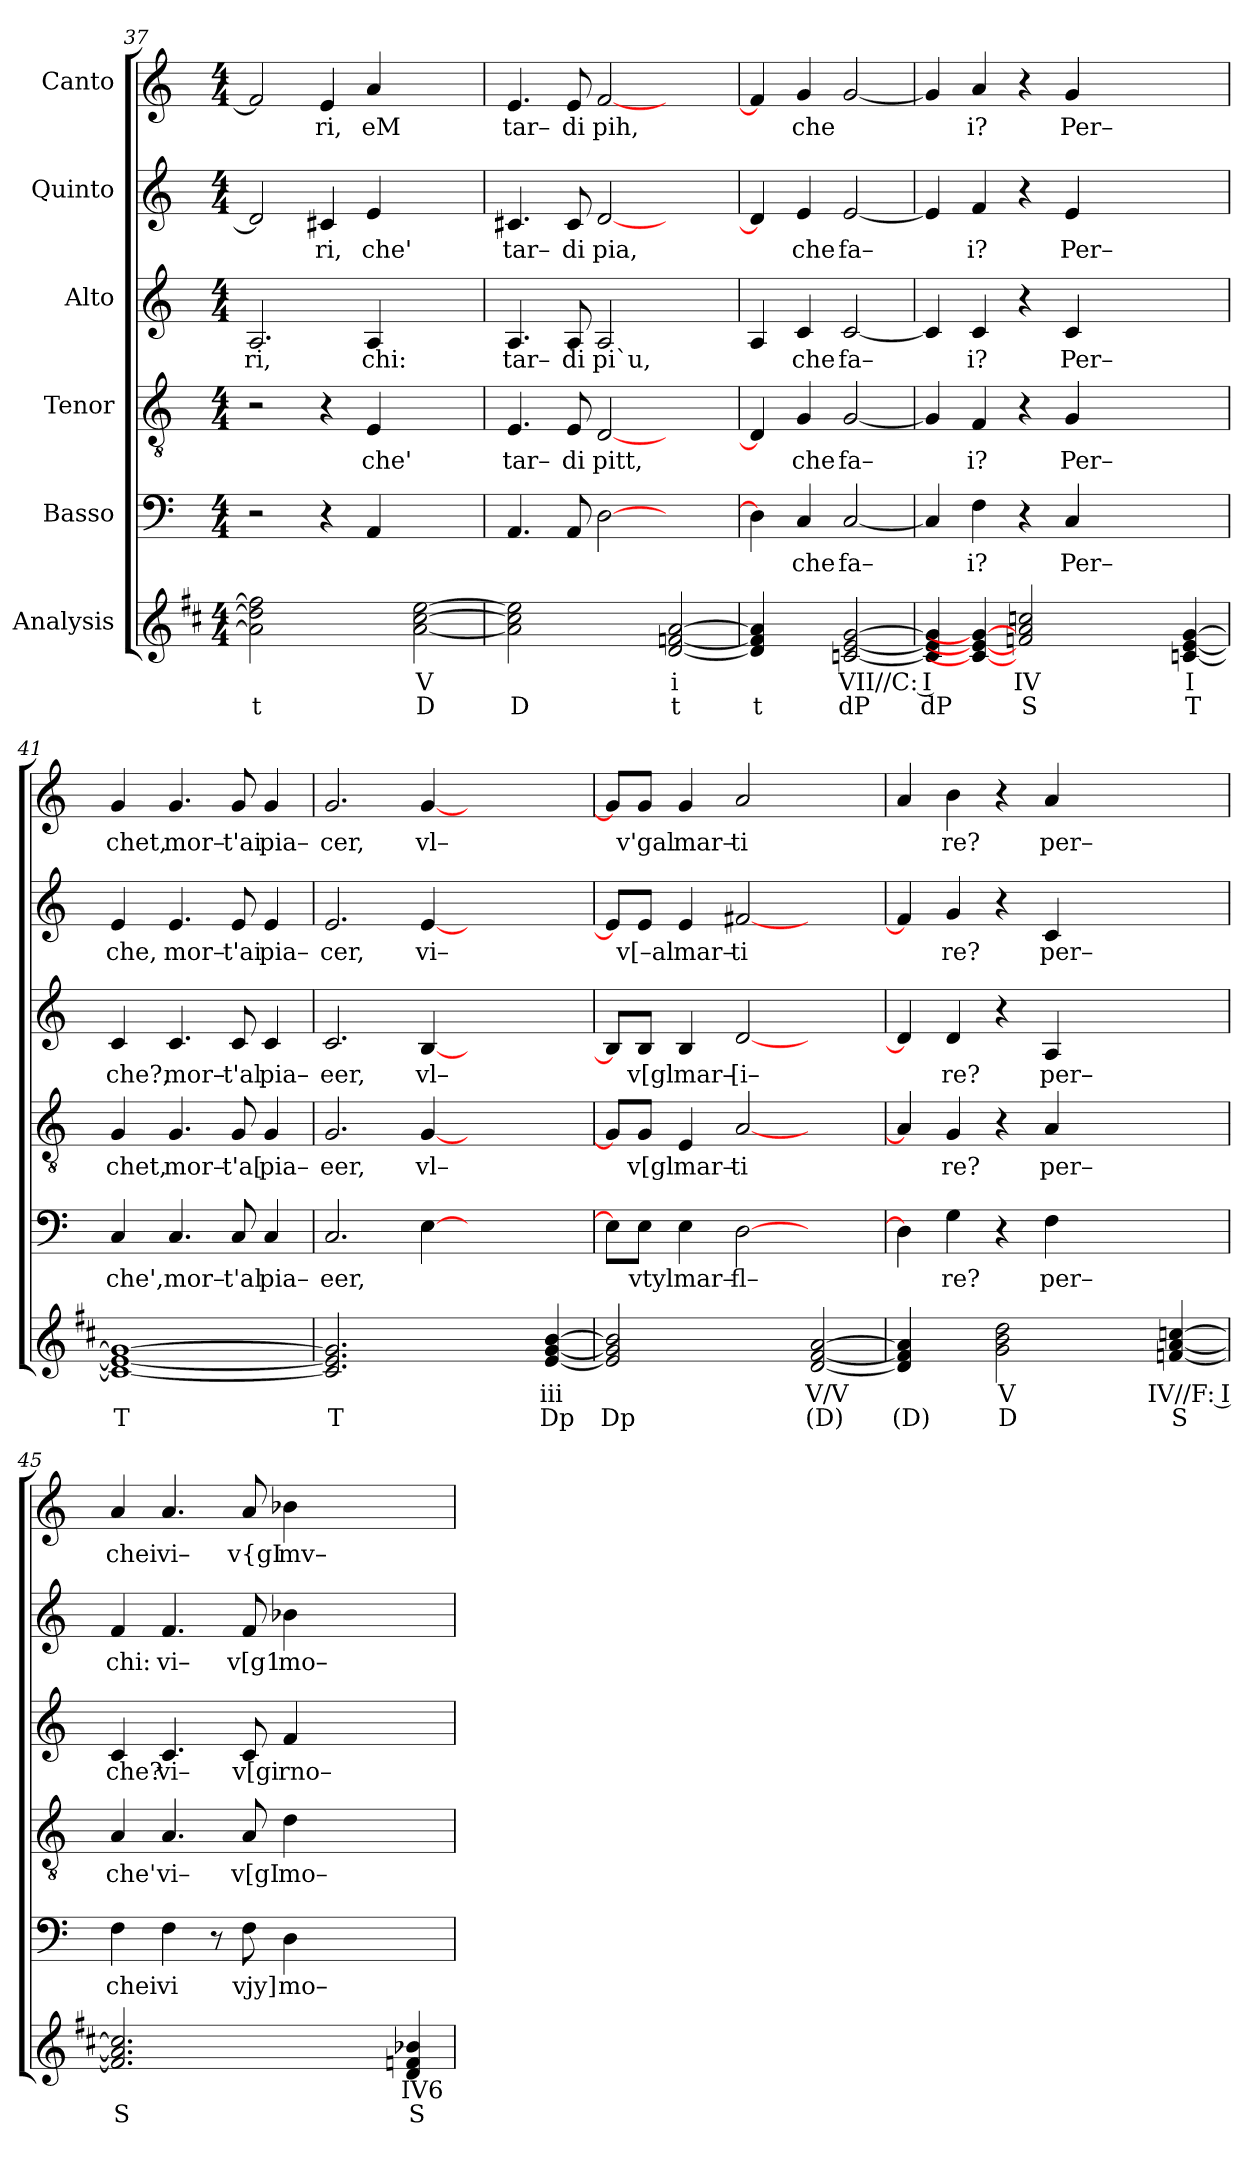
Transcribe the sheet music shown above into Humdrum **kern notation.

**kern	**text	**text	**kern	**text	**kern	**text	**kern	**text	**kern	**text	**kern	**text
*part6	*part6	*part6	*part5	*part5	*part4	*part4	*part3	*part3	*part2	*part2	*part1	*part1
*staff6	*staff6	*staff6	*staff5	*staff5	*staff4	*staff4	*staff3	*staff3	*staff2	*staff2	*staff1	*staff1
*I"Analysis	*	*	*I"Basso	*	*I"Tenor	*	*I"Alto	*	*I"Quinto	*	*I"Canto	*
*	*	*	*clefF4	*	*clefGv2	*	*clefG2	*	*clefG2	*	*clefG2	*
*k[f#c#]	*	*	*k[]	*	*k[]	*	*k[]	*	*k[]	*	*k[]	*
*M4/4	*	*	*M4/4	*	*M4/4	*	*M4/4	*	*M4/4	*	*M4/4	*
=37	=37	=37	=37	=37	=37	=37	=37	=37	=37	=37	=37	=37
!	!	!	!	!	!	!	!	!LO:LY:b	!	!	!	!
2a] 2dd] 2ff]	.	t	2r	.	2r	.	2.A/	ri,	2d/]	.	2f/]	.
!	!	!	!	!	!	!	!	!	!	!LO:LY:b	!	!
!	!	!	!	!	!	!	!	!	!	!	!	!LO:LY:b
2ryy	.	.	4r	.	4r	.	.	.	4c#X/	ri,	4e/	ri,
!	!	!	!	!	!	!LO:LY:b	!	!	!	!	!	!
!	!	!	!	!	!	!	!	!LO:LY:b	!	!	!	!
!	!	!	!	!	!	!	!	!	!	!LO:LY:b	!	!
!	!	!	!	!	!	!	!	!	!	!	!	!LO:LY:b
.	.	.	4AA/	.	4E/	che'	4A/	chi:	4e/	che'	4a/	eM
[2a [2cc# [2ee	V	D	2ryy	.	2ryy	.	2ryy	.	2ryy	.	2ryy	.
=38	=38	=38	=38	=38	=38	=38	=38	=38	=38	=38	=38	=38
!	!	!	!	!	!	!LO:LY:b	!	!	!	!	!	!
!	!	!	!	!	!	!	!	!LO:LY:b	!	!	!	!
!	!	!	!	!	!	!	!	!	!	!LO:LY:b	!	!
!	!	!	!	!	!	!	!	!	!	!	!	!LO:LY:b
2a] 2cc#] 2ee]	.	D	4.AA/	.	4.E/	tar–	4.A/	tar–	4.c#X/	tar–	4.e/	tar–
!	!	!	!	!	!	!LO:LY:b	!	!	!	!	!	!
!	!	!	!	!	!	!	!	!LO:LY:b	!	!	!	!
!	!	!	!	!	!	!	!	!	!	!LO:LY:b	!	!
!	!	!	!	!	!	!	!	!	!	!	!	!LO:LY:b
.	.	.	8AA/	.	8E/	di	8A/	di	8c#/	di	8e/	di
!	!	!	!	!	!	!LO:LY:b	!	!	!	!	!	!
!	!	!	!	!	!	!	!	!LO:LY:b	!	!	!	!
!	!	!	!	!	!	!	!	!	!	!LO:LY:b	!	!
!	!	!	!	!	!	!	!	!	!	!	!	!LO:LY:b
2ryy	.	.	[2D\	.	[2D/	pitt,	2A/	pi`u,	[2d/	pia,	[2f/	pih,
[2d [2fn [2a	i	t	2ryy	.	2ryy	.	2ryy	.	2ryy	.	2ryy	.
=39	=39	=39	=39	=39	=39	=39	=39	=39	=39	=39	=39	=39
4d] 4f] 4a]	.	t	4D\]	.	4D/]	.	4A/	.	4d/]	.	4f/]	.
!	!	!	!	!LO:LY:b	!	!	!	!	!	!	!	!
!	!	!	!	!	!	!LO:LY:b	!	!	!	!	!	!
!	!	!	!	!	!	!	!	!LO:LY:b	!	!	!	!
!	!	!	!	!	!	!	!	!	!	!LO:LY:b	!	!
!	!	!	!	!	!	!	!	!	!	!	!	!LO:LY:b
4ryy	.	.	4C/	che	4G/	che	4c/	che	4e/	che	4g/	che
!	!	!	!	!LO:LY:b	!	!	!	!	!	!	!	!
!	!	!	!	!	!	!LO:LY:b	!	!	!	!	!	!
!	!	!	!	!	!	!	!	!LO:LY:b	!	!	!	!
!	!	!	!	!	!	!	!	!	!	!LO:LY:b	!	!
[2cn [2e [2g	VII//C: I	dP	[2C/	fa–	[2G/	fa–	[2c/	fa–	[2e/	fa–	[2g/	.
=40	=40	=40	=40	=40	=40	=40	=40	=40	=40	=40	=40	=40
4c] 4e] 4g]	.	dP	4C/]	.	4G/]	.	4c/]	.	4e/]	.	4g/]	.
!	!	!	!	!LO:LY:b	!	!	!	!	!	!	!	!
!	!	!	!	!	!	!LO:LY:b	!	!	!	!	!	!
!	!	!	!	!	!	!	!	!LO:LY:b	!	!	!	!
!	!	!	!	!	!	!	!	!	!	!LO:LY:b	!	!
!	!	!	!	!	!	!	!	!	!	!	!	!LO:LY:b
4c_ 4e_ 4g_	.	.	4F\	i?	4F/	i?	4c/	i?	4f/	i?	4a/	i?
2fn 2a 2ccn	IV	S	4r	.	4r	.	4r	.	4r	.	4r	.
!	!	!	!	!LO:LY:b	!	!	!	!	!	!	!	!
!	!	!	!	!	!	!LO:LY:b	!	!	!	!	!	!
!	!	!	!	!	!	!	!	!LO:LY:b	!	!	!	!
!	!	!	!	!	!	!	!	!	!	!LO:LY:b	!	!
!	!	!	!	!	!	!	!	!	!	!	!	!LO:LY:b
.	.	.	4C/	Per–	4G/	Per–	4c/	Per–	4e/	Per–	4g/	Per–
2ryy	.	.	2.ryy	.	2.ryy	.	2.ryy	.	2.ryy	.	2.ryy	.
[4cn [4e [4g	I	T	.	.	.	.	.	.	.	.	.	.
=41	=41	=41	=41	=41	=41	=41	=41	=41	=41	=41	=41	=41
!	!	!	!	!LO:LY:b	!	!	!	!	!	!	!	!
!	!	!	!	!	!	!LO:LY:b	!	!	!	!	!	!
!	!	!	!	!	!	!	!	!LO:LY:b	!	!	!	!
!	!	!	!	!	!	!	!	!	!	!LO:LY:b	!	!
!	!	!	!	!	!	!	!	!	!	!	!	!LO:LY:b
1c_ 1e_ 1g_	.	T	4C/	che',	4G/	chet,	4c/	che?,	4e/	che,	4g/	chet,
!	!	!	!	!LO:LY:b	!	!	!	!	!	!	!	!
!	!	!	!	!	!	!LO:LY:b	!	!	!	!	!	!
!	!	!	!	!	!	!	!	!LO:LY:b	!	!	!	!
!	!	!	!	!	!	!	!	!	!	!LO:LY:b	!	!
!	!	!	!	!	!	!	!	!	!	!	!	!LO:LY:b
.	.	.	4.C/	mor–	4.G/	mor–	4.c/	mor–	4.e/	mor–	4.g/	mor–
!	!	!	!	!LO:LY:b	!	!	!	!	!	!	!	!
!	!	!	!	!	!	!LO:LY:b	!	!	!	!	!	!
!	!	!	!	!	!	!	!	!LO:LY:b	!	!	!	!
!	!	!	!	!	!	!	!	!	!	!LO:LY:b	!	!
!	!	!	!	!	!	!	!	!	!	!	!	!LO:LY:b
.	.	.	8C/	t'al	8G/	t'a[	8c/	t'al	8e/	t'ai	8g/	t'ai
!	!	!	!	!LO:LY:b	!	!	!	!	!	!	!	!
!	!	!	!	!	!	!LO:LY:b	!	!	!	!	!	!
!	!	!	!	!	!	!	!	!LO:LY:b	!	!	!	!
!	!	!	!	!	!	!	!	!	!	!LO:LY:b	!	!
!	!	!	!	!	!	!	!	!	!	!	!	!LO:LY:b
.	.	.	4C/	pia–	4G/	pia–	4c/	pia–	4e/	pia–	4g/	pia–
=42	=42	=42	=42	=42	=42	=42	=42	=42	=42	=42	=42	=42
!	!	!	!	!LO:LY:b	!	!	!	!	!	!	!	!
!	!	!	!	!	!	!LO:LY:b	!	!	!	!	!	!
!	!	!	!	!	!	!	!	!LO:LY:b	!	!	!	!
!	!	!	!	!	!	!	!	!	!	!LO:LY:b	!	!
!	!	!	!	!	!	!	!	!	!	!	!	!LO:LY:b
2.c] 2.e] 2.g]	.	T	2.C/	eer,	2.G/	eer,	2.c/	eer,	2.e/	cer,	2.g/	cer,
!	!	!	!	!	!	!LO:LY:b	!	!	!	!	!	!
!	!	!	!	!	!	!	!	!LO:LY:b	!	!	!	!
!	!	!	!	!	!	!	!	!	!	!LO:LY:b	!	!
!	!	!	!	!	!	!	!	!	!	!	!	!LO:LY:b
2.ryy	.	.	[4E\	.	[4G/	vl–	[4B/	vl–	[4e/	vi–	[4g/	vl–
.	.	.	2.ryy	.	2.ryy	.	2.ryy	.	2.ryy	.	2.ryy	.
[4e [4g [4b	iii	Dp	.	.	.	.	.	.	.	.	.	.
=43	=43	=43	=43	=43	=43	=43	=43	=43	=43	=43	=43	=43
2e] 2g] 2b]	.	Dp	8E\L]	.	8G/L]	.	8B/L]	.	8e/L]	.	8g/L]	.
!	!	!	!	!LO:LY:b	!	!	!	!	!	!	!	!
!	!	!	!	!	!	!LO:LY:b	!	!	!	!	!	!
!	!	!	!	!	!	!	!	!LO:LY:b	!	!	!	!
!	!	!	!	!	!	!	!	!	!	!LO:LY:b	!	!
!	!	!	!	!	!	!	!	!	!	!	!	!LO:LY:b
.	.	.	8E\J	vtyl	8G/J	v[gl	8B/J	v[gl	8e/J	v[–al	8g/J	v'gal
!	!	!	!	!LO:LY:b	!	!	!	!	!	!	!	!
!	!	!	!	!	!	!LO:LY:b	!	!	!	!	!	!
!	!	!	!	!	!	!	!	!LO:LY:b	!	!	!	!
!	!	!	!	!	!	!	!	!	!	!LO:LY:b	!	!
!	!	!	!	!	!	!	!	!	!	!	!	!LO:LY:b
.	.	.	4E\	mar–	4E/	mar–	4B/	mar–	4e/	mar–	4g/	mar–
!	!	!	!	!LO:LY:b	!	!	!	!	!	!	!	!
!	!	!	!	!	!	!LO:LY:b	!	!	!	!	!	!
!	!	!	!	!	!	!	!	!LO:LY:b	!	!	!	!
!	!	!	!	!	!	!	!	!	!	!LO:LY:b	!	!
!	!	!	!	!	!	!	!	!	!	!	!	!LO:LY:b
2ryy	.	.	[2D\	fl–	[2A/	ti	[2d/	[i–	[2f#X/	ti	2a/	ti
[2d [2f# [2a	V/V	(D)	2ryy	.	2ryy	.	2ryy	.	2ryy	.	2ryy	.
=44	=44	=44	=44	=44	=44	=44	=44	=44	=44	=44	=44	=44
4d] 4f#] 4a]	.	(D)	4D\]	.	4A/]	.	4d/]	.	4f#/]	.	4a/	.
!	!	!	!	!LO:LY:b	!	!	!	!	!	!	!	!
!	!	!	!	!	!	!LO:LY:b	!	!	!	!	!	!
!	!	!	!	!	!	!	!	!LO:LY:b	!	!	!	!
!	!	!	!	!	!	!	!	!	!	!LO:LY:b	!	!
!	!	!	!	!	!	!	!	!	!	!	!	!LO:LY:b
4ryy	.	.	4G\	re?	4G/	re?	4d/	re?	4g/	re?	4b\	re?
2g 2b 2dd	V	D	4r	.	4r	.	4r	.	4r	.	4r	.
!	!	!	!	!LO:LY:b	!	!	!	!	!	!	!	!
!	!	!	!	!	!	!LO:LY:b	!	!	!	!	!	!
!	!	!	!	!	!	!	!	!LO:LY:b	!	!	!	!
!	!	!	!	!	!	!	!	!	!	!LO:LY:b	!	!
!	!	!	!	!	!	!	!	!	!	!	!	!LO:LY:b
.	.	.	4F\	per–	4A/	per–	4A/	per–	4c/	per–	4a/	per–
2ryy	.	.	2.ryy	.	2.ryy	.	2.ryy	.	2.ryy	.	2.ryy	.
[4fn [4a [4ccn	IV//F: I	S	.	.	.	.	.	.	.	.	.	.
=45	=45	=45	=45	=45	=45	=45	=45	=45	=45	=45	=45	=45
!	!	!	!	!LO:LY:b	!	!	!	!	!	!	!	!
!	!	!	!	!	!	!LO:LY:b	!	!	!	!	!	!
!	!	!	!	!	!	!	!	!LO:LY:b	!	!	!	!
!	!	!	!	!	!	!	!	!	!	!LO:LY:b	!	!
!	!	!	!	!	!	!	!	!	!	!	!	!LO:LY:b
2.f] 2.a] 2.cc]	.	S	4F\	chei	4A/	che'	4c/	che?	4f/	chi:	4a/	chei
!	!	!	!	!LO:LY:b	!	!	!	!	!	!	!	!
!	!	!	!	!	!	!LO:LY:b	!	!	!	!	!	!
!	!	!	!	!	!	!	!	!LO:LY:b	!	!	!	!
!	!	!	!	!	!	!	!	!	!	!LO:LY:b	!	!
!	!	!	!	!	!	!	!	!	!	!	!	!LO:LY:b
.	.	.	4F\	vi	4.A/	vi–	4.c/	vi–	4.f/	vi–	4.a/	vi–
.	.	.	8r	.	.	.	.	.	.	.	.	.
!	!	!	!	!LO:LY:b	!	!	!	!	!	!	!	!
!	!	!	!	!	!	!LO:LY:b	!	!	!	!	!	!
!	!	!	!	!	!	!	!	!LO:LY:b	!	!	!	!
!	!	!	!	!	!	!	!	!	!	!LO:LY:b	!	!
!	!	!	!	!	!	!	!	!	!	!	!	!LO:LY:b
.	.	.	8F\	vjy]	8A/	v[gI	8c/	v[gi	8f/	v[g1	8a/	v{gI
!	!	!	!	!LO:LY:b	!	!	!	!	!	!	!	!
!	!	!	!	!	!	!LO:LY:b	!	!	!	!	!	!
!	!	!	!	!	!	!	!	!LO:LY:b	!	!	!	!
!	!	!	!	!	!	!	!	!	!	!LO:LY:b	!	!
!	!	!	!	!	!	!	!	!	!	!	!	!LO:LY:b
2.ryy	.	.	4D\	mo–	4d\	mo–	4f/	rno–	4b-X\	mo–	4b-X\	mv–
.	.	.	2.ryy	.	2.ryy	.	2.ryy	.	2.ryy	.	2.ryy	.
4d 4fn 4b-X	IV6	S	.	.	.	.	.	.	.	.	.	.
=	=	=	=	=	=	=	=	=	=	=	=	=
*-	*-	*-	*-	*-	*-	*-	*-	*-	*-	*-	*-	*-
